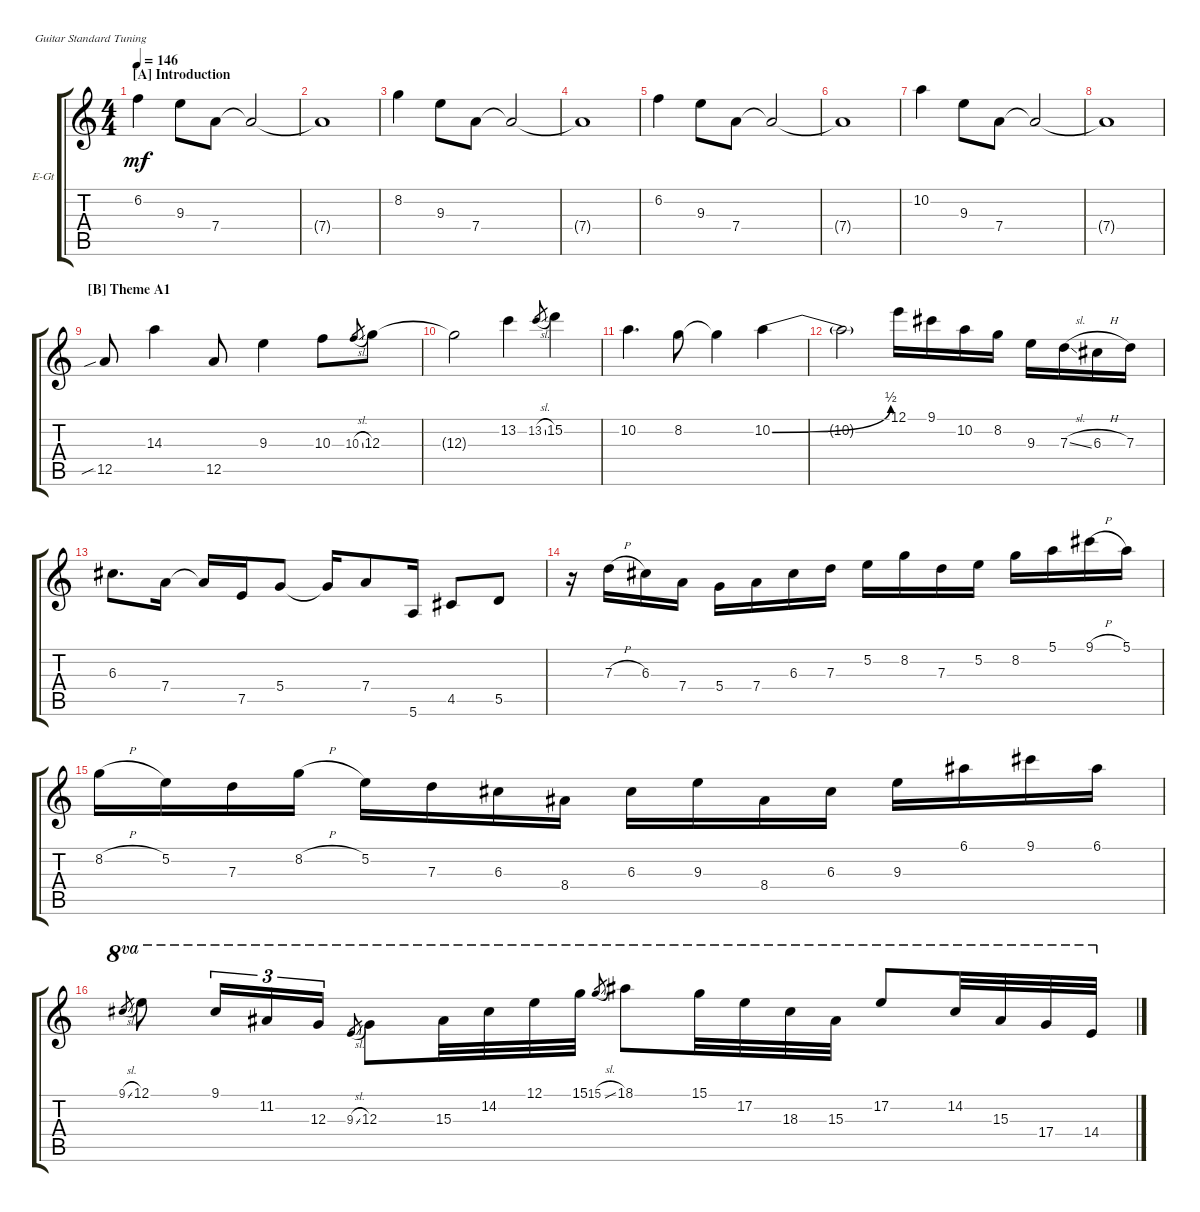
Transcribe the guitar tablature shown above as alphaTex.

\bracketExtendMode groupsimilarinstruments
\firstSystemTrackNameOrientation horizontal
\otherSystemsTrackNameOrientation horizontal
\track ("Gtr 1" "E-Gt") {instrument acousticgrandpiano}
\staff {score tabs}
\tuning (E4 B3 G3 D3 A2 E2)
\displaytranspose 12
\ts (4 4)
\section ("A" "Introduction")
\tempo 146
\clef g2
\ks c
6.2.4{dy mf instrument acousticgrandpiano} 9.3.8 7.4.8 7.4{t}.2 |
7.4{t}.1 |
8.2.4 9.3.8 7.4.8 7.4{t}.2 |
7.4{t}.1 |
6.2.4 9.3.8 7.4.8 7.4{t}.2 |
7.4{t}.1 |
10.2.4 9.3.8 7.4.8 7.4{t}.2 |
7.4{t}.1 |
\section ("B" "Theme A1")
12.5{sib}.8 14.3.4 12.5.8 9.3.4 10.3.8 10.3{sl}.8{gr} 12.3.8 |
12.3{t}.2 13.2.4 13.2{sl}.8{gr} 15.2.4 |
10.2.4{d} 8.2.8 8.2{t}.4 10.2{be (bend 0 0 60 2)}.4 |
10.2{t}.2 12.1.16 9.1.16 10.2.16 8.2.16 9.3.16 7.3{sl}.16 6.3{h}.16 7.3.16 |
6.3.8{d} 7.4.16 7.4{t}.16 7.5.16 5.4.8 5.4{t}.16 7.4.8 5.6.16 4.5.8 5.5.8 |
r.16 7.3{h}.16 6.3.16 7.4.16 5.4.16 7.4.16 6.3.16 7.3.16 5.2.16 8.2.16 7.3.16 5.2.16 8.2.16 5.1.16 9.1{h}.16 5.1.16 |
8.2{h}.16 5.2.16 7.3.16 8.2{h}.16 5.2.16 7.3.16 6.3.16 8.4.16 6.3.16 9.3.16 8.4.16 6.3.16 9.3.16 6.1.16 9.1.16 6.1.16 |
9.1{sl}.8{ot 8va gr} 12.1.8{ot 8va} 9.1.16{tu (3 2) ot 8va} 11.2.16{tu (3 2) ot 8va} 12.3.16{tu (3 2) ot 8va} 9.3{sl}.8{ot 8va gr} 12.3.8{ot 8va} 15.3.32{ot 8va} 14.2.32{ot 8va} 12.1.32{ot 8va} 15.1.32{ot 8va} 15.1{sl}.8{ot 8va gr} 18.1.8{ot 8va} 15.1.32{ot 8va} 17.2.32{ot 8va} 18.3.32{ot 8va} 15.3.32{ot 8va} 17.2.8{ot 8va} 14.2.32{ot 8va} 15.3.32{ot 8va} 17.4.32{ot 8va} 14.4.32{ot 8va}
